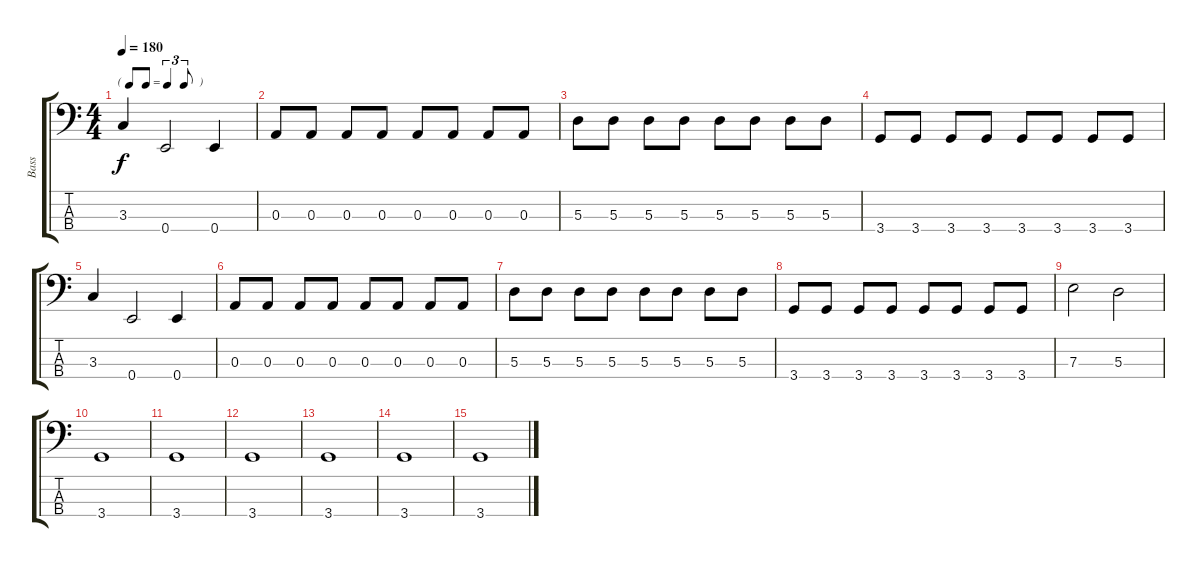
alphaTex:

\track ("Bass" "Bass") {instrument slapbass2}
\staff {score tabs}
\tuning (G2 D2 A1 E1) {hide}
\ts (4 4)
\tf triplet8th
\tempo 180
\clef f4
\ks c
3.3.4{dy f} 0.4.2 0.4.4 |
0.3.8 0.3.8 0.3.8 0.3.8 0.3.8 0.3.8 0.3.8 0.3.8 |
5.3.8 5.3.8 5.3.8 5.3.8 5.3.8 5.3.8 5.3.8 5.3.8 |
3.4.8 3.4.8 3.4.8 3.4.8 3.4.8 3.4.8 3.4.8 3.4.8 |
3.3.4 0.4.2 0.4.4 |
0.3.8 0.3.8 0.3.8 0.3.8 0.3.8 0.3.8 0.3.8 0.3.8 |
5.3.8 5.3.8 5.3.8 5.3.8 5.3.8 5.3.8 5.3.8 5.3.8 |
3.4.8 3.4.8 3.4.8 3.4.8 3.4.8 3.4.8 3.4.8 3.4.8 |
7.3.2 5.3.2 |
3.4.1 |
3.4.1 |
3.4.1 |
3.4.1 |
3.4.1 |
3.4.1
